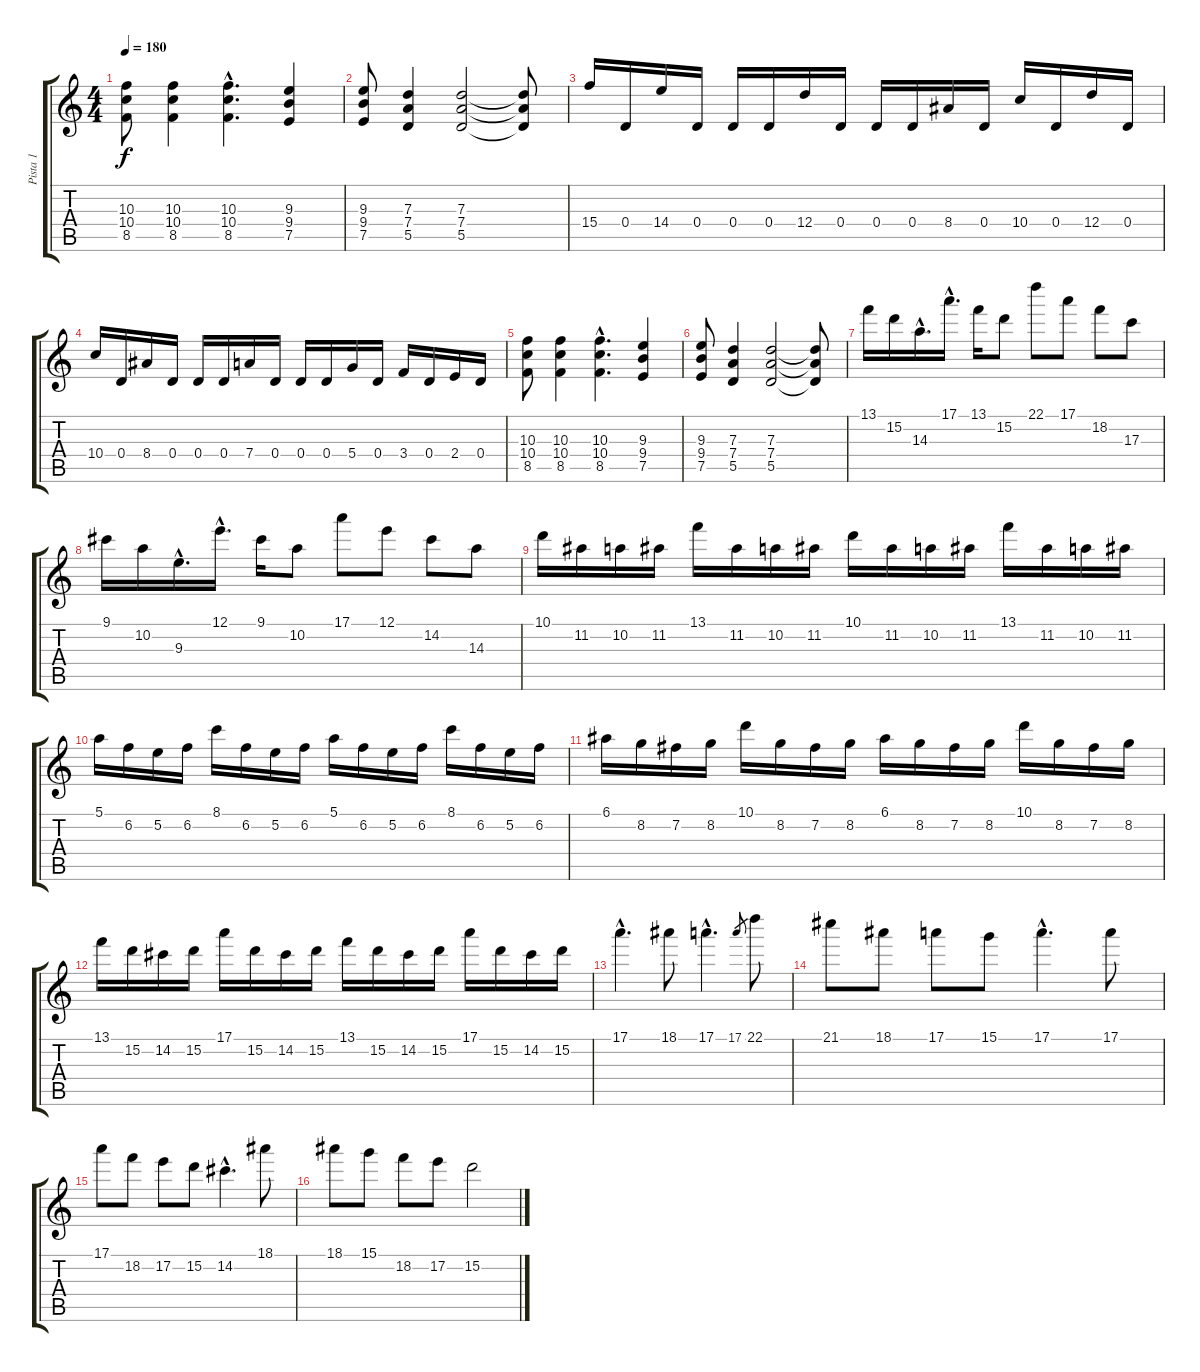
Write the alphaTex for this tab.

\track ("Pista 1" "Pista 1") {instrument distortionguitar}
\staff {score tabs}
\tuning (E4 B3 G3 D3 A2 E2) {hide}
\ts (4 4)
\tempo 180
\clef g2
\ks c
(10.3 10.4 8.5).8{dy f} (10.3 10.4 8.5).4 (10.3{hac} 10.4{hac} 8.5{hac}).4{d} (9.3 9.4 7.5).4 |
(9.3 9.4 7.5).8 (7.3 7.4 5.5).4 (7.3 7.4 5.5).2 (7.3{t} 7.4{t} 5.5{t}).8 |
15.4.16 0.4.16 14.4.16 0.4.16 0.4.16 0.4.16 12.4.16 0.4.16 0.4.16 0.4.16 8.4.16 0.4.16 10.4.16 0.4.16 12.4.16 0.4.16 |
10.4.16 0.4.16 8.4.16 0.4.16 0.4.16 0.4.16 7.4.16 0.4.16 0.4.16 0.4.16 5.4.16 0.4.16 3.4.16 0.4.16 2.4.16 0.4.16 |
(10.3 10.4 8.5).8 (10.3 10.4 8.5).4 (10.3{hac} 10.4{hac} 8.5{hac}).4{d} (9.3 9.4 7.5).4 |
(9.3 9.4 7.5).8 (7.3 7.4 5.5).4 (7.3 7.4 5.5).2 (7.3{t} 7.4{t} 5.5{t}).8 |
13.1.16 15.2.16 14.3{hac}.16{d} 17.1{hac}.16{d} 13.1.16 15.2.8 22.1.8 17.1.8 18.2.8 17.3.8 |
9.1.16 10.2.16 9.3{hac}.16{d} 12.1{hac}.16{d} 9.1.16 10.2.8 17.1.8 12.1.8 14.2.8 14.3.8 |
10.1.16 11.2.16 10.2.16 11.2.16 13.1.16 11.2.16 10.2.16 11.2.16 10.1.16 11.2.16 10.2.16 11.2.16 13.1.16 11.2.16 10.2.16 11.2.16 |
5.1.16 6.2.16 5.2.16 6.2.16 8.1.16 6.2.16 5.2.16 6.2.16 5.1.16 6.2.16 5.2.16 6.2.16 8.1.16 6.2.16 5.2.16 6.2.16 |
6.1.16 8.2.16 7.2.16 8.2.16 10.1.16 8.2.16 7.2.16 8.2.16 6.1.16 8.2.16 7.2.16 8.2.16 10.1.16 8.2.16 7.2.16 8.2.16 |
13.1.16 15.2.16 14.2.16 15.2.16 17.1.16 15.2.16 14.2.16 15.2.16 13.1.16 15.2.16 14.2.16 15.2.16 17.1.16 15.2.16 14.2.16 15.2.16 |
17.1{hac}.4{d} 18.1.8 17.1{hac}.4{d} 17.1.8{gr} 22.1.8 |
21.1.8 18.1.8 17.1.8 15.1.8 17.1{hac}.4{d} 17.1.8 |
17.1.8 18.2.8 17.2.8 15.2.8 14.2{hac}.4{d} 18.1.8 |
18.1.8 15.1.8 18.2.8 17.2.8 15.2.2
